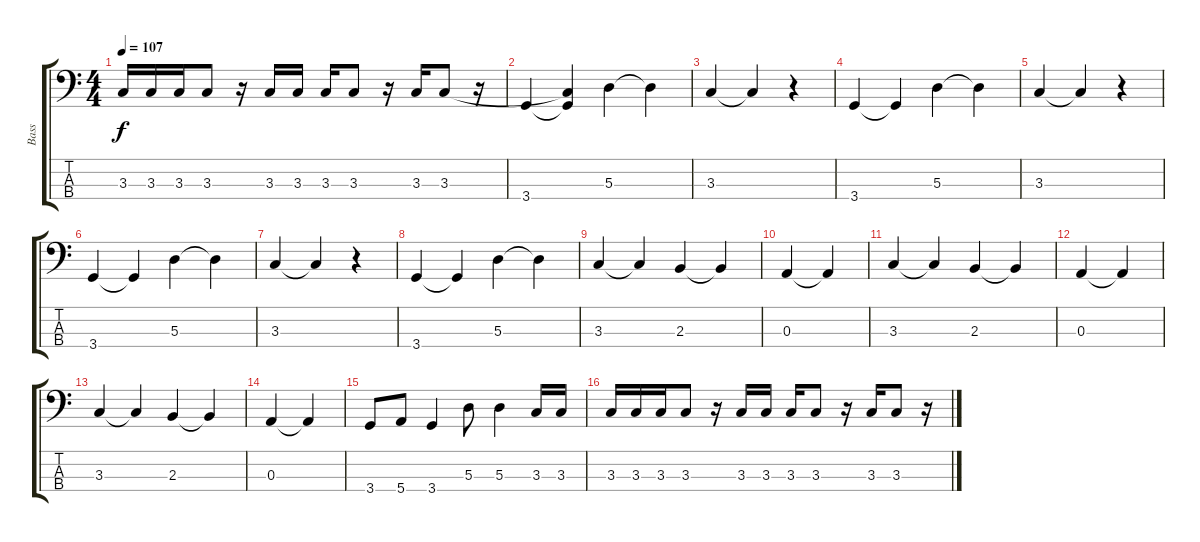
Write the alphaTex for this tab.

\track ("Bass" "Bass") {instrument electricbassfinger}
\staff {score tabs}
\tuning (G2 D2 A1 E1) {hide}
\ts (4 4)
\tempo 107
\clef f4
\ks c
3.3.16{dy f} 3.3.16 3.3.16 3.3.8 r.16 3.3.16 3.3.16 3.3.16 3.3.8 r.16 3.3.16 3.3.8 r.16 |
3.4.4 (3.3{t} 3.4{t}).4 5.3.4 5.3{t}.4 |
3.3.4 3.3{t}.4 r.4 |
3.4.4 3.4{t}.4 5.3.4 5.3{t}.4 |
3.3.4 3.3{t}.4 r.4 |
3.4.4 3.4{t}.4 5.3.4 5.3{t}.4 |
3.3.4 3.3{t}.4 r.4 |
3.4.4 3.4{t}.4 5.3.4 5.3{t}.4 |
3.3.4 3.3{t}.4 2.3.4 2.3{t}.4 |
0.3.4 0.3{t}.4 |
3.3.4 3.3{t}.4 2.3.4 2.3{t}.4 |
0.3.4 0.3{t}.4 |
3.3.4 3.3{t}.4 2.3.4 2.3{t}.4 |
0.3.4 0.3{t}.4 |
3.4.8 5.4.8 3.4.4 5.3.8 5.3.4 3.3.16 3.3.16 |
3.3.16 3.3.16 3.3.16 3.3.8 r.16 3.3.16 3.3.16 3.3.16 3.3.8 r.16 3.3.16 3.3.8 r.16
